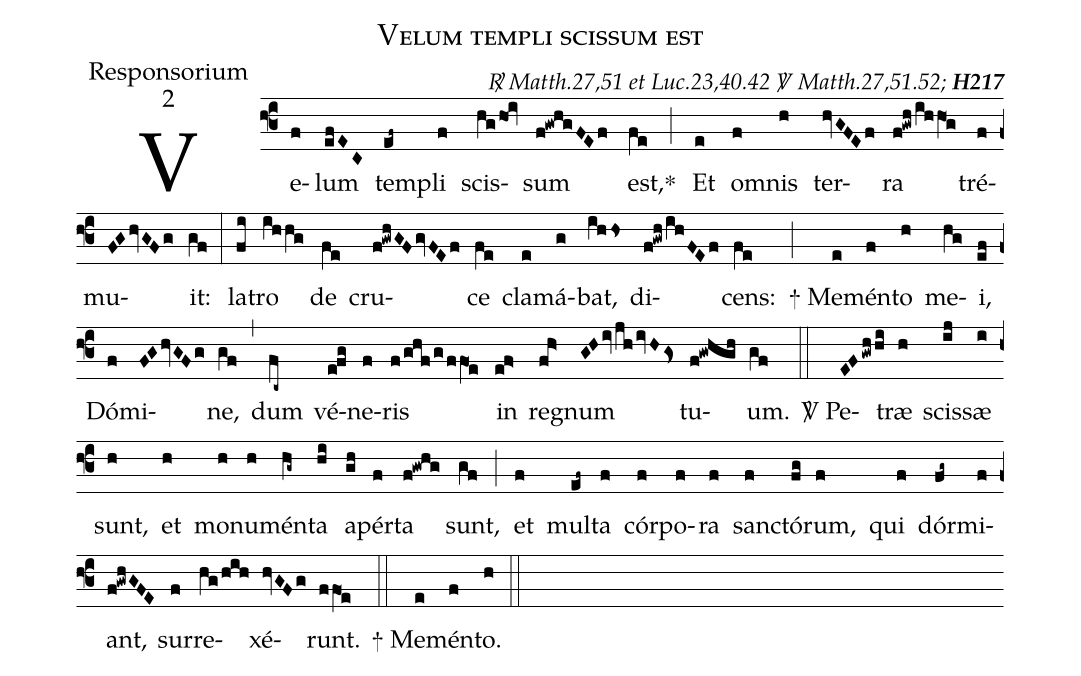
name:Velum templi scissum est;
office-part:Responsorium;
mode:2;
commentary:{\itshape\mdseries \Rbar\ Matth.27,51 et Luc.23,40.42 \Vbar\ Matth.27,51.52;\/} {\bfseries H217};
%%
(f3) Ve(f)lum(efEC) tem(ef~)pli(f) scis(hg/ho1!iv)sum(f!gwhgFEf) est,<sp>*</sp>(fe) (;)
Et(e) om(f)nis(h) ter(hvGFEf)ra(f!gwh/ihhO1g) tré(f)mu(FGhvGFg)it:(gf) (:)
la(fi)tro(ihhg) de(fe) cru(f!gwhGFgvFEf)ce(fe) cla(e)má(g)bat,(ihhs) di(f!gwhihFEf)cens:(fe) (;)
<sp>+</sp> Me(e)mén(f)to(h) me(hg)i,(ef) Dó(f)mi(FGhvGFg)ne,(gf) (,)
dum(fc~) vé(e!fg)ne(f)ris(f/ghf/g/ffO1e) in(e!f>) reg(fh>)num(GHivjhivHGs<) tu(f!gwhgh)um.(gf) (::)
<sp>V/</sp> Pe(EFgwhhi)træ(h) scis(ij)sæ(i) sunt,(h) et(h) mo(h)nu(h)mén(hg~)ta(hi) a(gh)pér(f)ta(f!gwhg) sunt,(gf) (;)
et(f) mul(ef~)ta(f) cór(f)po(f)ra(f) sanc(f)tó(fg)rum,(f) qui(f) dór(fg~)mi(f)ant,(f!gwhGFE) sur(f)re(hg/hih)xé(hvGFg)runt.(ffO1e) (::)
<sp>+</sp> Me(e)mén(f)to.(h) (::)
